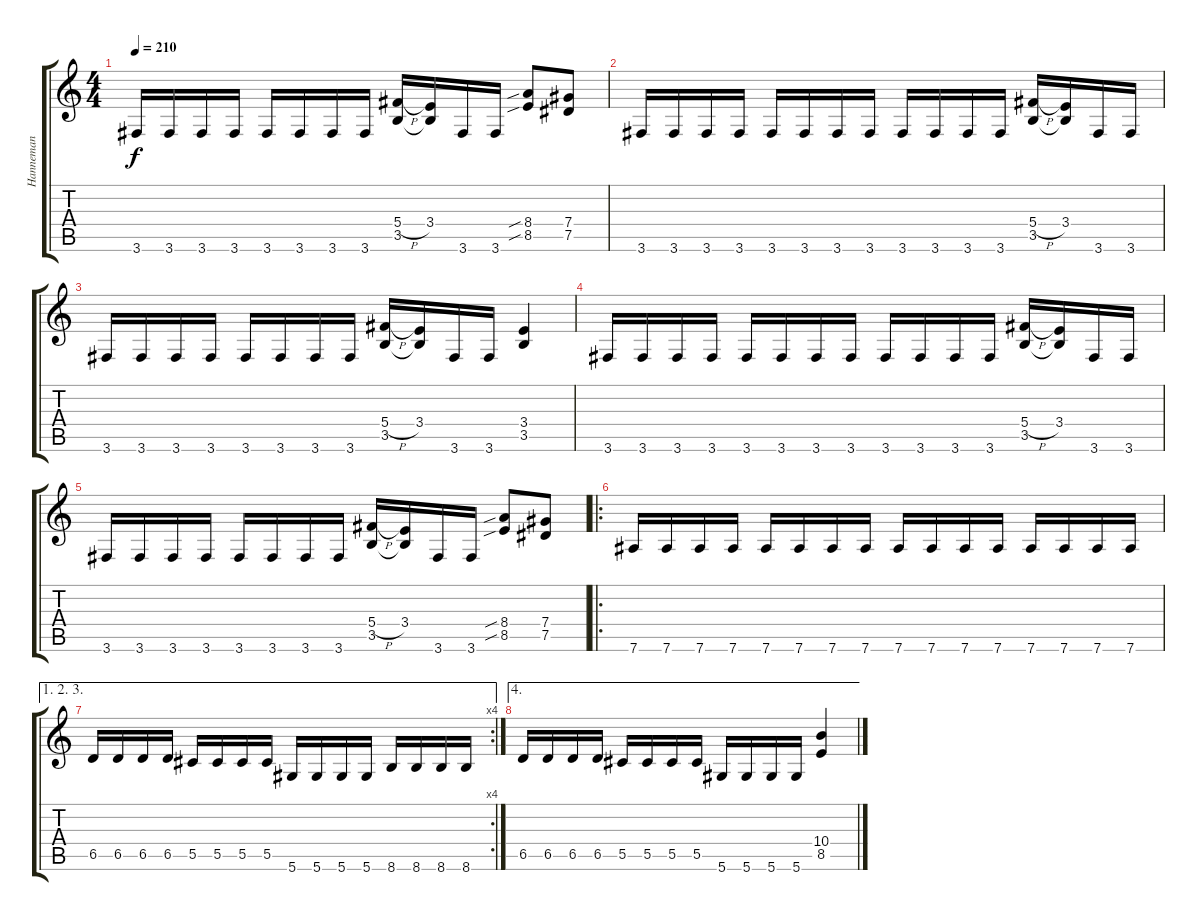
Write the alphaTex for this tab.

\track ("Hanneman" "Hanneman") {instrument distortionguitar}
\staff {score tabs}
\tuning (Eb4 Bb3 Gb3 Db3 Ab2 Eb2) {hide}
\ts (4 4)
\tempo 210
\clef g2
\ks c
3.6.16{dy f} 3.6.16 3.6.16 3.6.16 3.6.16 3.6.16 3.6.16 3.6.16 (5.4{h} 3.5).16 (3.4 3.5{t}).16 3.6.16 3.6.16 (8.4{sib} 8.5{sib}).8 (7.4 7.5).8 |
3.6.16 3.6.16 3.6.16 3.6.16 3.6.16 3.6.16 3.6.16 3.6.16 3.6.16 3.6.16 3.6.16 3.6.16 (5.4{h} 3.5).16 (3.4 3.5{t}).16 3.6.16 3.6.16 |
3.6.16 3.6.16 3.6.16 3.6.16 3.6.16 3.6.16 3.6.16 3.6.16 (5.4{h} 3.5).16 (3.4 3.5{t}).16 3.6.16 3.6.16 (3.4 3.5).4 |
3.6.16 3.6.16 3.6.16 3.6.16 3.6.16 3.6.16 3.6.16 3.6.16 3.6.16 3.6.16 3.6.16 3.6.16 (5.4{h} 3.5).16 (3.4 3.5{t}).16 3.6.16 3.6.16 |
3.6.16 3.6.16 3.6.16 3.6.16 3.6.16 3.6.16 3.6.16 3.6.16 (5.4{h} 3.5).16 (3.4 3.5{t}).16 3.6.16 3.6.16 (8.4{sib} 8.5{sib}).8 (7.4 7.5).8 |
\ro
7.6.16 7.6.16 7.6.16 7.6.16 7.6.16 7.6.16 7.6.16 7.6.16 7.6.16 7.6.16 7.6.16 7.6.16 7.6.16 7.6.16 7.6.16 7.6.16 |
\ae (1 2 3)
\rc 4
6.5.16 6.5.16 6.5.16 6.5.16 5.5.16 5.5.16 5.5.16 5.5.16 5.6.16 5.6.16 5.6.16 5.6.16 8.6.16 8.6.16 8.6.16 8.6.16 |
\ae 4
6.5.16 6.5.16 6.5.16 6.5.16 5.5.16 5.5.16 5.5.16 5.5.16 5.6.16 5.6.16 5.6.16 5.6.16 (10.4 8.5).4
